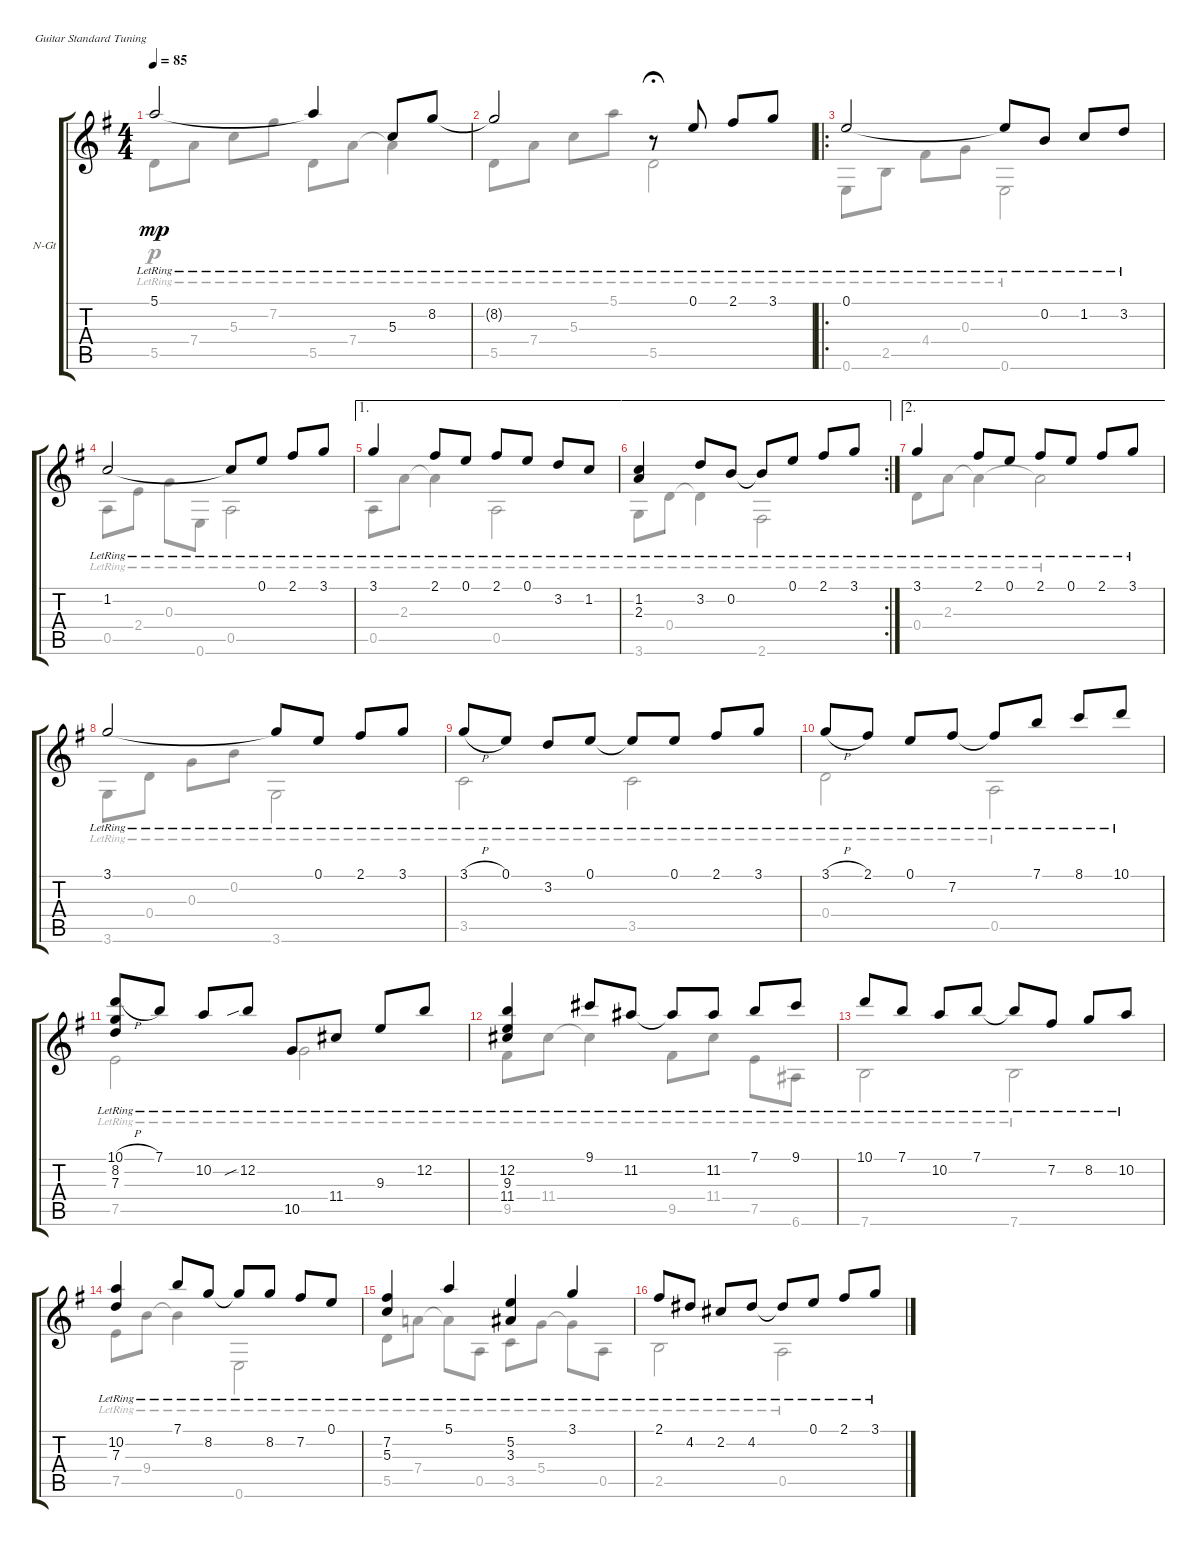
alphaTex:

\defaultSystemsLayout 4
\bracketExtendMode groupsimilarinstruments
\firstSystemTrackNameOrientation horizontal
\otherSystemsTrackNameOrientation horizontal
\track ("Nylon Guitar" "N-Gt") {instrument acousticguitarnylon}
\staff {score tabs}
\tuning (E4 B3 G3 D3 A2 E2)
\voice
\ts (4 4)
\tempo 85
\clef g2
\ks eminor
5.1{lr t}.2{dy mp} 5.1{lr t}.4 5.3{lr}.8 8.2{lr}.8 |
8.2{lr t}.2 r.8{fermata (medium 0.5)} 0.1{lr}.8 2.1{lr}.8 3.1{lr}.8 |
\ro
0.1{lr}.2 0.1{lr t}.8 0.2{lr}.8 1.2{lr}.8 3.2{lr}.8 |
1.2{lr}.2 1.2{lr t}.8 0.1{lr}.8 2.1{lr}.8 3.1{lr}.8 |
\ae 1
3.1{lr}.4 2.1{lr}.8 0.1{lr}.8 2.1{lr}.8 0.1{lr}.8 3.2{lr}.8 1.2{lr}.8 |
\ae 1
\rc 2
(1.2{lr} 2.3{lr}).4 3.2{lr}.8 0.2{lr}.8 0.2{lr t}.8 0.1{lr}.8 2.1{lr}.8 3.1{lr}.8 |
\ae 2
3.1{lr}.4 2.1{lr}.8 0.1{lr}.8 2.1{lr}.8 0.1{lr}.8 2.1{lr}.8 3.1{lr}.8 |
3.1{lr}.2 3.1{lr t}.8 0.1{lr}.8 2.1{lr}.8 3.1{lr}.8 |
3.1{h lr}.8 0.1{lr}.8 3.2{lr}.8 0.1{lr}.8 0.1{lr t}.8 0.1{lr}.8 2.1{lr}.8 3.1{lr}.8 |
3.1{h lr}.8 2.1{lr}.8 0.1{lr}.8 7.2{lr}.8 7.2{lr t}.8 7.1{lr}.8 8.1{lr}.8 10.1{lr}.8 |
(10.1{h lr} 8.2{lr} 7.3{lr}).8 7.1{lr}.8 10.2{lr}.8 12.2{sib lr}.8 10.5{lr}.8 11.4{lr}.8 9.3{lr}.8 12.2{lr}.8 |
(12.2{lr} 9.3{lr} 11.4{lr}).4 9.1{lr}.8 11.2{lr}.8 11.2{lr t}.8 11.2{lr}.8 7.1{lr}.8 9.1{lr}.8 |
10.1{lr}.8 7.1{lr}.8 10.2{lr}.8 7.1{lr}.8 7.1{lr t}.8 7.2{lr}.8 8.2{lr}.8 10.2{lr}.8 |
(10.2{lr} 7.3{lr}).4 7.1{lr}.8 8.2{lr}.8 8.2{lr t}.8 8.2{lr}.8 7.2{lr}.8 0.1{lr}.8 |
(7.2{lr} 5.3{lr}).4 5.1{lr}.4 (5.2{lr} 3.3{lr}).4 3.1{lr}.4 |
2.1{lr}.8 4.2{lr}.8 2.2{lr}.8 4.2{lr}.8 4.2{lr t}.8 0.1{lr}.8 2.1{lr}.8 3.1{lr}.8
\voice
\clef g2
\ottava regular
\simile none
\ks eminor
5.5{lr}.8{dy p} 7.4{lr}.8 5.3{lr}.8 7.2{lr}.8 5.5{lr}.8 7.4{lr}.8 7.4{lr t}.4 |
5.5{lr}.8 7.4{lr}.8 5.3{lr}.8 5.1{lr}.8 5.5{lr}.2{fermata (medium 0.5)} |
0.6{lr}.8 2.5{lr}.8 4.4{lr}.8 0.3{lr}.8 0.6{lr}.2 |
0.5{lr}.8 2.4{lr}.8 0.3{lr}.8 0.6{lr}.8 0.5{lr}.2 |
0.5{lr}.8 2.3{lr}.8 2.3{lr t}.4 0.5{lr}.2 |
3.6{lr}.8 0.4{lr}.8 0.4{lr t}.4 2.6{lr}.2 |
0.4{lr}.8 2.3{lr}.8 2.3{lr t}.4 2.3{lr t}.2 |
3.6{lr}.8 0.4{lr}.8 0.3{lr}.8 0.2{lr}.8 3.6{lr}.2 |
3.5{lr}.2 3.5{lr}.2 |
0.4{lr}.2 0.5{lr}.2 |
7.5{lr}.2 10.5{lr}.2 |
9.5{lr}.8 11.4{lr}.8 11.4{lr t}.4 9.5{lr}.8 11.4{lr}.8 7.5{lr}.8 6.6{lr}.8 |
7.6{lr}.2 7.6{lr}.2 |
7.5{lr}.8 9.4{lr}.8 9.4{lr t}.4 0.6{lr}.2 |
5.5{lr}.8 7.4{lr}.8 7.4{lr t}.8 0.5{lr}.8 3.5{lr}.8 5.4{lr}.8 5.4{lr t}.8 0.5{lr}.8 |
2.5{lr}.2 0.5{lr}.2
